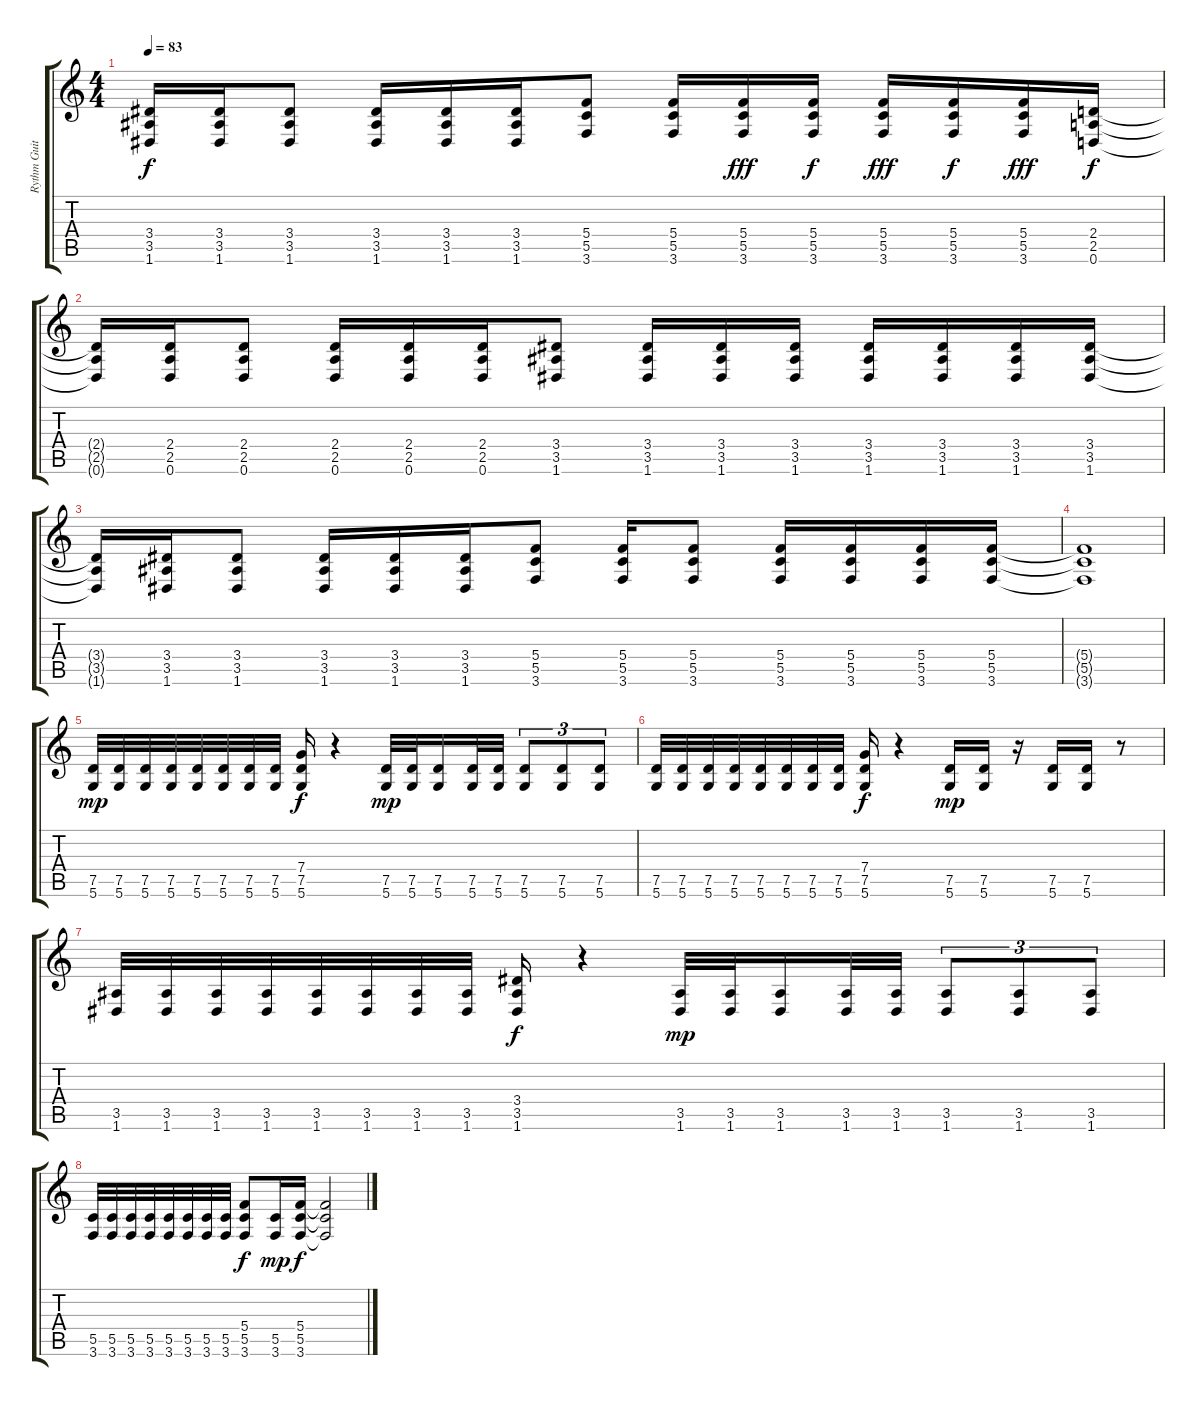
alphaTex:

\track ("Rythm Guitar" "Rythm Guit") {instrument distortionguitar}
\staff {score tabs}
\tuning (D4 A3 F3 C3 G2 D2) {hide}
\ts (4 4)
\tempo 83
\clef g2
\ks c
(3.4{t} 3.5{t} 1.6{t}).16{dy f} (3.4 3.5 1.6).16 (3.4 3.5 1.6).8 (3.4 3.5 1.6).16 (3.4 3.5 1.6).16 (3.4 3.5 1.6).16 (5.4 5.5 3.6).8 (5.4 5.5 3.6).16 (5.4 5.5 3.6).16{dy fff} (5.4 5.5 3.6).16{dy f} (5.4 5.5 3.6).16{dy fff} (5.4 5.5 3.6).16{dy f} (5.4 5.5 3.6).16{dy fff} (2.4 2.5 0.6).16{dy f} |
(2.4{t} 2.5{t} 0.6{t}).16 (2.4 2.5 0.6).16 (2.4 2.5 0.6).8 (2.4 2.5 0.6).16 (2.4 2.5 0.6).16 (2.4 2.5 0.6).16 (3.4 3.5 1.6).8 (3.4 3.5 1.6).16 (3.4 3.5 1.6).16 (3.4 3.5 1.6).16 (3.4 3.5 1.6).16 (3.4 3.5 1.6).16 (3.4 3.5 1.6).16 (3.4 3.5 1.6).16 |
(3.4{t} 3.5{t} 1.6{t}).16 (3.4 3.5 1.6).16 (3.4 3.5 1.6).8 (3.4 3.5 1.6).16 (3.4 3.5 1.6).16 (3.4 3.5 1.6).16 (5.4 5.5 3.6).8 (5.4 5.5 3.6).16 (5.4 5.5 3.6).8 (5.4 5.5 3.6).16 (5.4 5.5 3.6).16 (5.4 5.5 3.6).16 (5.4 5.5 3.6).16 |
(5.4{t} 5.5{t} 3.6{t}).1 |
(7.5 5.6).32{dy mp} (7.5 5.6).32 (7.5 5.6).32 (7.5 5.6).32 (7.5 5.6).32 (7.5 5.6).32 (7.5 5.6).32 (7.5 5.6).32 (7.4 7.5 5.6).16{dy f} r.4 (7.5 5.6).32{dy mp} (7.5 5.6).32 (7.5 5.6).16 (7.5 5.6).32 (7.5 5.6).32 (7.5 5.6).8{tu (3 2)} (7.5 5.6).8{tu (3 2)} (7.5 5.6).8{tu (3 2)} |
(7.5 5.6).32 (7.5 5.6).32 (7.5 5.6).32 (7.5 5.6).32 (7.5 5.6).32 (7.5 5.6).32 (7.5 5.6).32 (7.5 5.6).32 (7.4 7.5 5.6).16{dy f} r.4 (7.5 5.6).16{dy mp} (7.5 5.6).16 r.16 (7.5 5.6).16 (7.5 5.6).16 r.8 |
(3.5 1.6).32 (3.5 1.6).32 (3.5 1.6).32 (3.5 1.6).32 (3.5 1.6).32 (3.5 1.6).32 (3.5 1.6).32 (3.5 1.6).32 (3.4 3.5 1.6).16{dy f} r.4 (3.5 1.6).32{dy mp} (3.5 1.6).32 (3.5 1.6).16 (3.5 1.6).32 (3.5 1.6).32 (3.5 1.6).8{tu (3 2)} (3.5 1.6).8{tu (3 2)} (3.5 1.6).8{tu (3 2)} |
(5.5 3.6).32 (5.5 3.6).32 (5.5 3.6).32 (5.5 3.6).32 (5.5 3.6).32 (5.5 3.6).32 (5.5 3.6).32 (5.5 3.6).32 (5.4 5.5 3.6).8{dy f} (5.5 3.6).16{dy mp} (5.4 5.5 3.6).16{dy f} (5.4{t} 5.5{t} 3.6{t}).2
